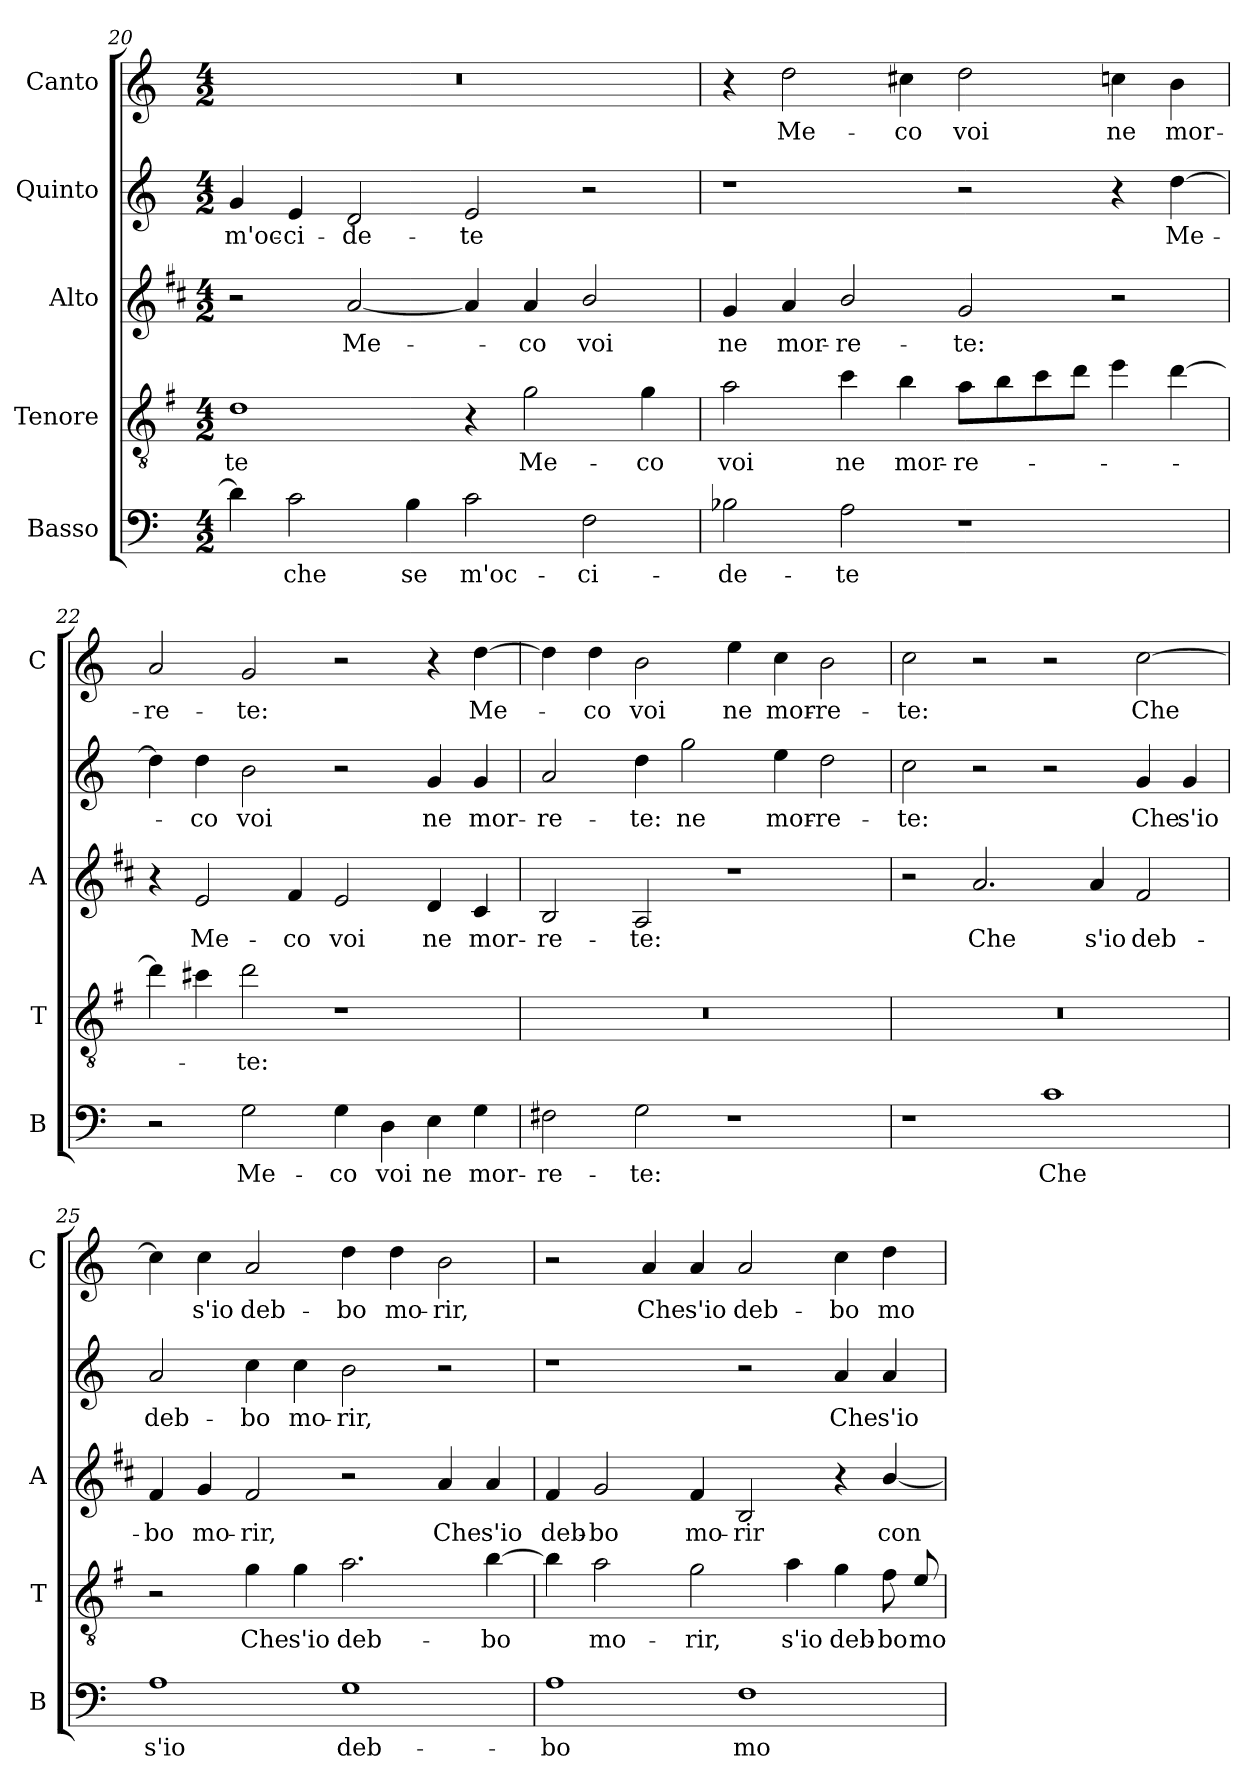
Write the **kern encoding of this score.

**kern	**text	**kern	**text	**kern	**text	**kern	**text	**kern	**text
*part5	*part5	*part4	*part4	*part3	*part3	*part2	*part2	*part1	*part1
*staff5	*staff5	*staff4	*staff4	*staff3	*staff3	*staff2	*staff2	*staff1	*staff1
*I"Basso	*	*I"Tenore	*	*I"Alto	*	*I"Quinto	*	*I"Canto	*
*I'B	*	*I'T	*	*I'A	*	*	*	*I'C	*
*clefF4	*	*clefGv2	*	*clefG2	*	*clefG2	*	*clefG2	*
*	*	*ITrd4c7	*	*ITrd1c2	*	*	*	*	*
*k[]	*	*k[]	*	*k[]	*	*k[]	*	*k[]	*
*C:	*	*C:	*	*C:	*	*C:	*	*C:	*
*M4/2	*	*M4/2	*	*M4/2	*	*M4/2	*	*M4/2	*
=20	=20	=20	=20	=20	=20	=20	=20	=20	=20
!	!	!	!LO:LY:b	!	!	!	!LO:LY:b	!	!
4d\]	.	1G	-te	2r	.	4g/	m'oc-	0r	.
!	!LO:LY:b	!	!	!	!	!	!LO:LY:b	!	!
2c\	-che	.	.	.	.	4e/	-ci-	.	.
!	!	!	!	!	!LO:LY:b	!	!LO:LY:b	!	!
.	.	.	.	[2g/	Me-	2d/	-de-	.	.
!	!LO:LY:b	!	!	!	!	!	!	!	!
4B\	se	.	.	.	.	.	.	.	.
!	!LO:LY:b	!	!	!	!	!	!LO:LY:b	!	!
2c\	m'oc-	4r	.	4g/]	.	2e/	-te	.	.
!	!	!	!LO:LY:b	!	!LO:LY:b	!	!	!	!
.	.	2c\	Me-	4g/	-co	.	.	.	.
!	!LO:LY:b	!	!	!	!LO:LY:b	!	!	!	!
2F\	-ci-	.	.	2a/	voi	2r	.	.	.
!	!	!	!LO:LY:b	!	!	!	!	!	!
.	.	4c\	-co	.	.	.	.	.	.
!!LO:LB:g=z
=21	=21	=21	=21	=21	=21	=21	=21	=21	=21
!	!LO:LY:b	!	!LO:LY:b	!	!LO:LY:b	!	!	!	!
2B-X\	-de-	2d\	voi	4f/	ne	1r	.	4r	.
!	!	!	!	!	!LO:LY:b	!	!	!	!LO:LY:b
.	.	.	.	4g/	mor-	.	.	2dd\	Me-
!	!LO:LY:b	!	!LO:LY:b	!	!LO:LY:b	!	!	!	!
2A\	-te	4f\	ne	2a/	-re-	.	.	.	.
!	!	!	!LO:LY:b	!	!	!	!	!	!LO:LY:b
.	.	4e\	mor-	.	.	.	.	4cc#X\	-co
!	!	!	!LO:LY:b	!	!LO:LY:b	!	!	!	!LO:LY:b
1r	.	8d\L	-re-	2f/	-te:	2r	.	2dd\	voi
.	.	8e\	.	.	.	.	.	.	.
.	.	8f\	.	.	.	.	.	.	.
.	.	8g\J	.	.	.	.	.	.	.
!	!	!	!	!	!	!	!	!	!LO:LY:b
.	.	4a\	.	2r	.	4r	.	4ccn\	ne
!	!	!	!	!	!	!	!LO:LY:b	!	!LO:LY:b
.	.	[4g\	.	.	.	[4dd\	Me-	4b\	mor-
=22	=22	=22	=22	=22	=22	=22	=22	=22	=22
!	!	!	!	!	!	!	!	!	!LO:LY:b
2r	.	4g\]	.	4r	.	4dd\]	.	2a/	-re-
!	!	!	!	!	!LO:LY:b	!	!LO:LY:b	!	!
.	.	4f#X\	.	2d/	Me-	4dd\	-co	.	.
!	!LO:LY:b	!	!LO:LY:b	!	!	!	!LO:LY:b	!	!LO:LY:b
2G\	Me-	2g\	-te:	.	.	2b\	voi	2g/	-te:
!	!	!	!	!	!LO:LY:b	!	!	!	!
.	.	.	.	4e/	-co	.	.	.	.
!	!LO:LY:b	!	!	!	!LO:LY:b	!	!	!	!
4G\	-co	1r	.	2d/	voi	2r	.	2r	.
!	!LO:LY:b	!	!	!	!	!	!	!	!
4D\	voi	.	.	.	.	.	.	.	.
!	!LO:LY:b	!	!	!	!LO:LY:b	!	!LO:LY:b	!	!
4E\	ne	.	.	4c/	ne	4g/	ne	4r	.
!	!LO:LY:b	!	!	!	!LO:LY:b	!	!LO:LY:b	!	!LO:LY:b
4G\	mor-	.	.	4B/	mor-	4g/	mor-	[4dd\	Me-
=23	=23	=23	=23	=23	=23	=23	=23	=23	=23
!	!LO:LY:b	!	!	!	!LO:LY:b	!	!LO:LY:b	!	!
2F#X\	-re-	0r	.	2A/	-re-	2a/	-re-	4dd\]	.
!	!	!	!	!	!	!	!	!	!LO:LY:b
.	.	.	.	.	.	.	.	4dd\	-co
!	!LO:LY:b	!	!	!	!LO:LY:b	!	!LO:LY:b	!	!LO:LY:b
2G\	-te:	.	.	2G/	-te:	4dd\	-te:	2b\	voi
!	!	!	!	!	!	!	!LO:LY:b	!	!
.	.	.	.	.	.	2gg\	ne	.	.
!	!	!	!	!	!	!	!	!	!LO:LY:b
1r	.	.	.	1r	.	.	.	4ee\	ne
!	!	!	!	!	!	!	!LO:LY:b	!	!LO:LY:b
.	.	.	.	.	.	4ee\	mor-	4cc\	mor-
!	!	!	!	!	!	!	!LO:LY:b	!	!LO:LY:b
.	.	.	.	.	.	2dd\	-re-	2b\	-re-
!!LO:LB:g=z
=24	=24	=24	=24	=24	=24	=24	=24	=24	=24
!	!	!	!	!	!	!	!LO:LY:b	!	!LO:LY:b
1r	.	0r	.	2r	.	2cc\	-te:	2cc\	-te:
!	!	!	!	!	!LO:LY:b	!	!	!	!
.	.	.	.	2.g/	Che	2r	.	2r	.
!	!LO:LY:b	!	!	!	!	!	!	!	!
1c	Che	.	.	.	.	2r	.	2r	.
!	!	!	!	!	!LO:LY:b	!	!	!	!
.	.	.	.	4g/	s'io	.	.	.	.
!	!	!	!	!	!LO:LY:b	!	!LO:LY:b	!	!LO:LY:b
.	.	.	.	2e/	deb-	4g/	Che	[2cc\	Che
!	!	!	!	!	!	!	!LO:LY:b	!	!
.	.	.	.	.	.	4g/	s'io	.	.
=25	=25	=25	=25	=25	=25	=25	=25	=25	=25
!	!LO:LY:b	!	!	!	!LO:LY:b	!	!LO:LY:b	!	!
1A	s'io	2r	.	4e/	-bo	2a/	deb-	4cc\]	.
!	!	!	!	!	!LO:LY:b	!	!	!	!LO:LY:b
.	.	.	.	4f/	mo-	.	.	4cc\	s'io
!	!	!	!LO:LY:b	!	!LO:LY:b	!	!LO:LY:b	!	!LO:LY:b
.	.	4c\	Che	2e/	-rir,	4cc\	-bo	2a/	deb-
!	!	!	!LO:LY:b	!	!	!	!LO:LY:b	!	!
.	.	4c\	s'io	.	.	4cc\	mo-	.	.
!	!LO:LY:b	!	!LO:LY:b	!	!	!	!LO:LY:b	!	!LO:LY:b
1G	deb-	2.d\	deb-	2r	.	2b\	-rir,	4dd\	-bo
!	!	!	!	!	!	!	!	!	!LO:LY:b
.	.	.	.	.	.	.	.	4dd\	mo-
!	!	!	!	!	!LO:LY:b	!	!	!	!LO:LY:b
.	.	.	.	4g/	Che	2r	.	2b\	-rir,
!	!	!	!LO:LY:b	!	!LO:LY:b	!	!	!	!
.	.	[4e\	-bo	4g/	s'io	.	.	.	.
=26	=26	=26	=26	=26	=26	=26	=26	=26	=26
!	!LO:LY:b	!	!	!	!LO:LY:b	!	!	!	!
1A	-bo	4e\]	.	4e/	deb-	1r	.	2r	.
!	!	!	!LO:LY:b	!	!LO:LY:b	!	!	!	!
.	.	2d\	mo-	2f/	-bo	.	.	.	.
!	!	!	!	!	!	!	!	!	!LO:LY:b
.	.	.	.	.	.	.	.	4a/	Che
!	!	!	!LO:LY:b	!	!LO:LY:b	!	!	!	!LO:LY:b
.	.	2c\	-rir,	4e/	mo-	.	.	4a/	s'io
!	!LO:LY:b	!	!	!	!LO:LY:b	!	!	!	!LO:LY:b
1F	mo-	.	.	2A/	-rir	2r	.	2a/	deb-
!	!	!	!LO:LY:b	!	!	!	!	!	!
.	.	4d\	s'io	.	.	.	.	.	.
!	!	!	!LO:LY:b	!	!	!	!LO:LY:b	!	!LO:LY:b
.	.	4c\	deb-	4r	.	4a/	Che	4cc\	-bo
!	!	!	!LO:LY:b	!	!LO:LY:b	!	!LO:LY:b	!	!LO:LY:b
.	.	8B\	-bo	[4a/	con-	4a/	s'io	4dd\	mo-
!	!	!	!LO:LY:b	!	!	!	!	!	!
.	.	8A/	mo-	.	.	.	.	.	.
=	=	=	=	=	=	=	=	=	=
*-	*-	*-	*-	*-	*-	*-	*-	*-	*-
